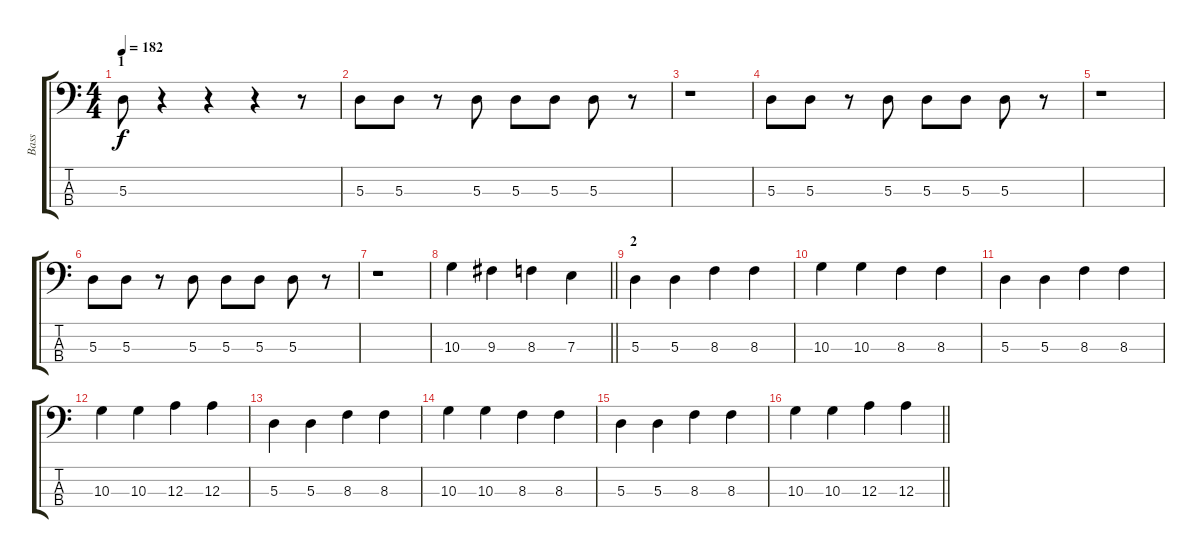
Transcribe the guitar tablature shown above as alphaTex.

\track ("Bass" "Bass") {instrument electricbassfinger}
\staff {score tabs}
\tuning (G2 D2 A1 E1) {hide}
\ts (4 4)
\section ("" "1")
\tempo 182
\clef f4
\ks c
5.3.8{dy f} r.4 r.4 r.4 r.8 |
5.3.8 5.3.8 r.8 5.3.8 5.3.8 5.3.8 5.3.8 r.8 |
r.1 |
5.3.8 5.3.8 r.8 5.3.8 5.3.8 5.3.8 5.3.8 r.8 |
r.1 |
5.3.8 5.3.8 r.8 5.3.8 5.3.8 5.3.8 5.3.8 r.8 |
r.1 |
\barLineRight lightlight
10.3.4 9.3.4 8.3.4 7.3.4 |
\section ("" "2")
5.3.4 5.3.4 8.3.4 8.3.4 |
10.3.4 10.3.4 8.3.4 8.3.4 |
5.3.4 5.3.4 8.3.4 8.3.4 |
10.3.4 10.3.4 12.3.4 12.3.4 |
5.3.4 5.3.4 8.3.4 8.3.4 |
10.3.4 10.3.4 8.3.4 8.3.4 |
5.3.4 5.3.4 8.3.4 8.3.4 |
\barLineRight lightlight
10.3.4 10.3.4 12.3.4 12.3.4
